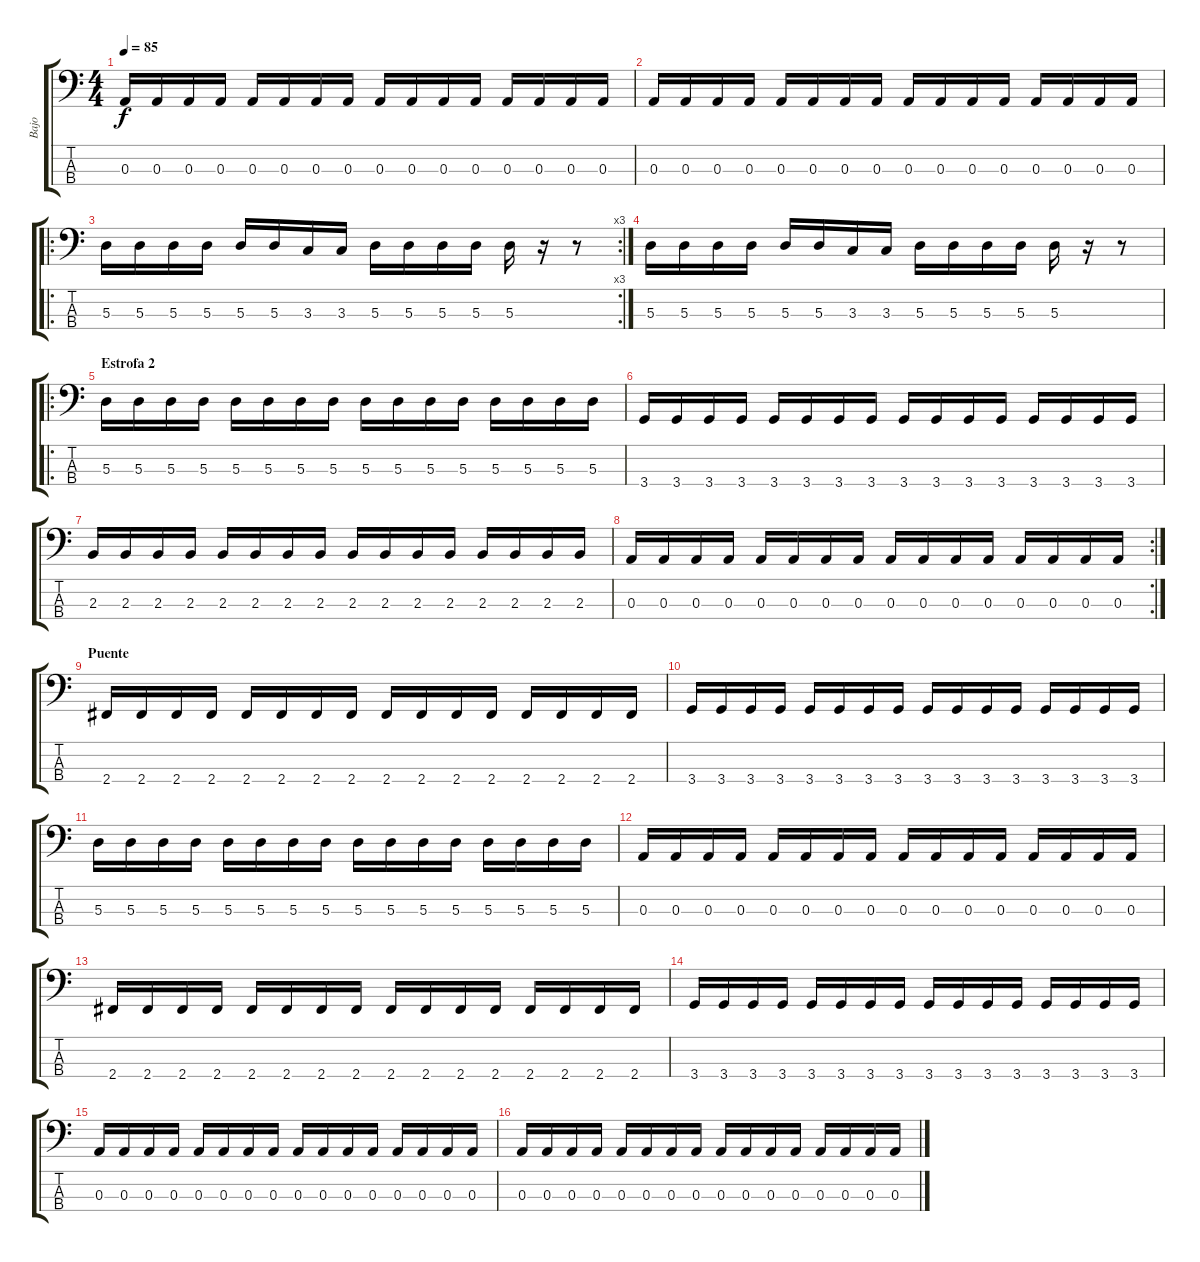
\track ("Bajo" "Bajo") {instrument electricbasspick}
\staff {score tabs}
\tuning (G2 D2 A1 E1) {hide}
\ts (4 4)
\tempo 85
\clef f4
\ks c
0.3.16{dy f} 0.3.16 0.3.16 0.3.16 0.3.16 0.3.16 0.3.16 0.3.16 0.3.16 0.3.16 0.3.16 0.3.16 0.3.16 0.3.16 0.3.16 0.3.16 |
0.3.16 0.3.16 0.3.16 0.3.16 0.3.16 0.3.16 0.3.16 0.3.16 0.3.16 0.3.16 0.3.16 0.3.16 0.3.16 0.3.16 0.3.16 0.3.16 |
\ro
\rc 3
5.3.16 5.3.16 5.3.16 5.3.16 5.3.16 5.3.16 3.3.16 3.3.16 5.3.16 5.3.16 5.3.16 5.3.16 5.3.16 r.16 r.8 |
5.3.16 5.3.16 5.3.16 5.3.16 5.3.16 5.3.16 3.3.16 3.3.16 5.3.16 5.3.16 5.3.16 5.3.16 5.3.16 r.16 r.8 |
\ro
\section ("" "Estrofa 2")
5.3.16 5.3.16 5.3.16 5.3.16 5.3.16 5.3.16 5.3.16 5.3.16 5.3.16 5.3.16 5.3.16 5.3.16 5.3.16 5.3.16 5.3.16 5.3.16 |
3.4.16 3.4.16 3.4.16 3.4.16 3.4.16 3.4.16 3.4.16 3.4.16 3.4.16 3.4.16 3.4.16 3.4.16 3.4.16 3.4.16 3.4.16 3.4.16 |
2.3.16 2.3.16 2.3.16 2.3.16 2.3.16 2.3.16 2.3.16 2.3.16 2.3.16 2.3.16 2.3.16 2.3.16 2.3.16 2.3.16 2.3.16 2.3.16 |
\rc 2
0.3.16 0.3.16 0.3.16 0.3.16 0.3.16 0.3.16 0.3.16 0.3.16 0.3.16 0.3.16 0.3.16 0.3.16 0.3.16 0.3.16 0.3.16 0.3.16 |
\section ("" "Puente")
2.4.16 2.4.16 2.4.16 2.4.16 2.4.16 2.4.16 2.4.16 2.4.16 2.4.16 2.4.16 2.4.16 2.4.16 2.4.16 2.4.16 2.4.16 2.4.16 |
3.4.16 3.4.16 3.4.16 3.4.16 3.4.16 3.4.16 3.4.16 3.4.16 3.4.16 3.4.16 3.4.16 3.4.16 3.4.16 3.4.16 3.4.16 3.4.16 |
5.3.16 5.3.16 5.3.16 5.3.16 5.3.16 5.3.16 5.3.16 5.3.16 5.3.16 5.3.16 5.3.16 5.3.16 5.3.16 5.3.16 5.3.16 5.3.16 |
0.3.16 0.3.16 0.3.16 0.3.16 0.3.16 0.3.16 0.3.16 0.3.16 0.3.16 0.3.16 0.3.16 0.3.16 0.3.16 0.3.16 0.3.16 0.3.16 |
2.4.16 2.4.16 2.4.16 2.4.16 2.4.16 2.4.16 2.4.16 2.4.16 2.4.16 2.4.16 2.4.16 2.4.16 2.4.16 2.4.16 2.4.16 2.4.16 |
3.4.16 3.4.16 3.4.16 3.4.16 3.4.16 3.4.16 3.4.16 3.4.16 3.4.16 3.4.16 3.4.16 3.4.16 3.4.16 3.4.16 3.4.16 3.4.16 |
0.3.16 0.3.16 0.3.16 0.3.16 0.3.16 0.3.16 0.3.16 0.3.16 0.3.16 0.3.16 0.3.16 0.3.16 0.3.16 0.3.16 0.3.16 0.3.16 |
0.3.16 0.3.16 0.3.16 0.3.16 0.3.16 0.3.16 0.3.16 0.3.16 0.3.16 0.3.16 0.3.16 0.3.16 0.3.16 0.3.16 0.3.16 0.3.16
